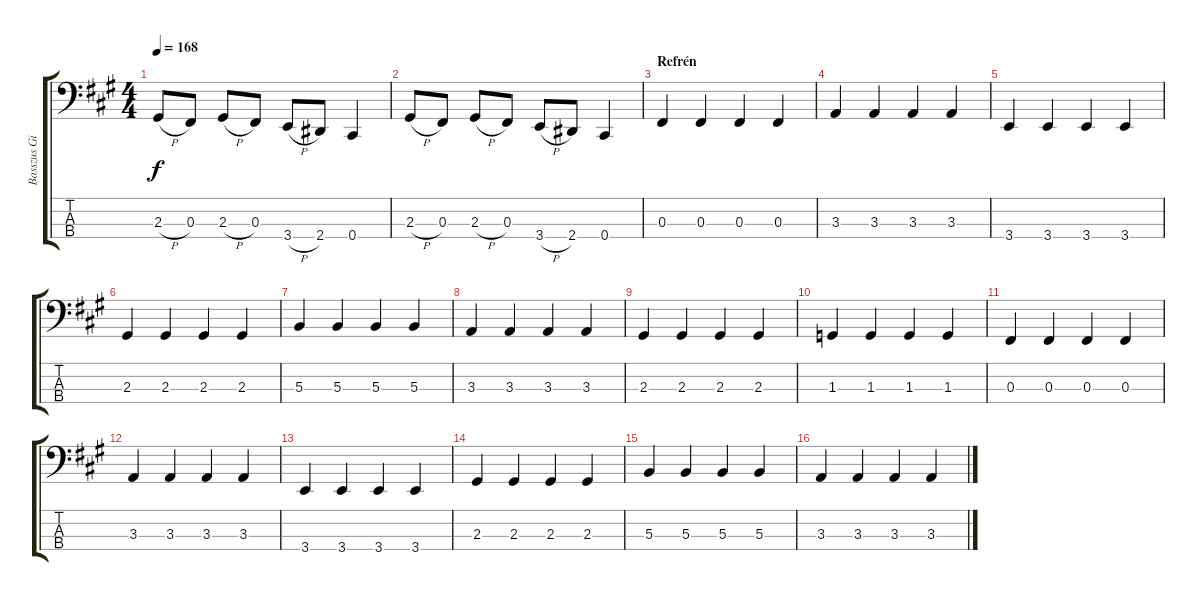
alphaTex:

\track ("Basszus Gitár" "Basszus Gi") {instrument electricbassfinger}
\staff {score tabs}
\tuning (E2 B1 Gb1 Db1) {hide}
\ts (4 4)
\tempo 168
\clef f4
\ks f#minor
2.3{h}.8{dy f} 0.3.8 2.3{h}.8 0.3.8 3.4{h}.8 2.4.8 0.4.4 |
2.3{h}.8 0.3.8 2.3{h}.8 0.3.8 3.4{h}.8 2.4.8 0.4.4 |
\section ("" "Refrén")
0.3.4 0.3.4 0.3.4 0.3.4 |
3.3.4 3.3.4 3.3.4 3.3.4 |
3.4.4 3.4.4 3.4.4 3.4.4 |
2.3.4 2.3.4 2.3.4 2.3.4 |
5.3.4 5.3.4 5.3.4 5.3.4 |
3.3.4 3.3.4 3.3.4 3.3.4 |
2.3.4 2.3.4 2.3.4 2.3.4 |
1.3.4 1.3.4 1.3.4 1.3.4 |
0.3.4 0.3.4 0.3.4 0.3.4 |
3.3.4 3.3.4 3.3.4 3.3.4 |
3.4.4 3.4.4 3.4.4 3.4.4 |
2.3.4 2.3.4 2.3.4 2.3.4 |
5.3.4 5.3.4 5.3.4 5.3.4 |
3.3.4 3.3.4 3.3.4 3.3.4
